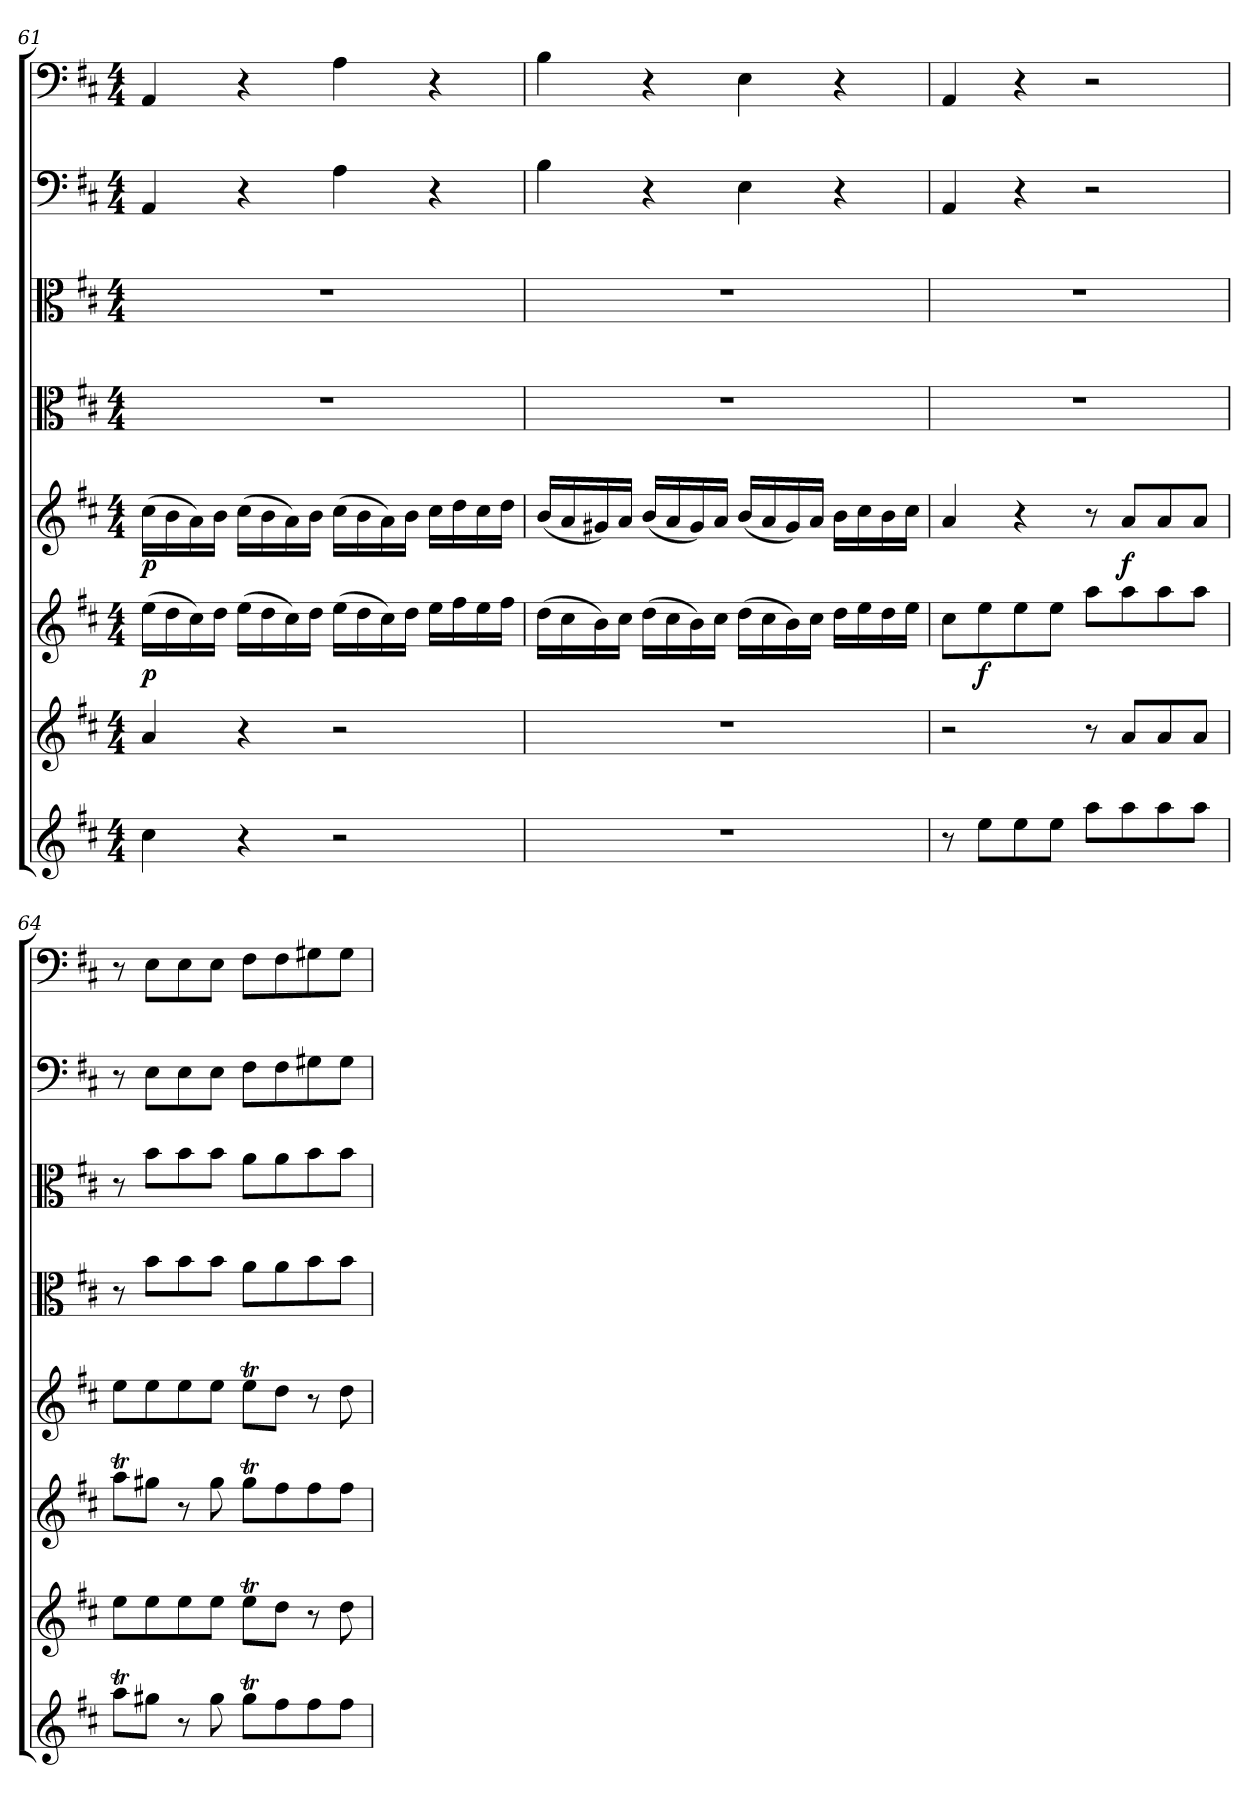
**kern	**kern	**kern	**dynam	**kern	**dynam	**kern	**kern	**kern	**kern
*part8	*part7	*part6	*part6	*part5	*part5	*part4	*part3	*part2	*part1
*staff8	*staff7	*staff6	*staff6	*staff5	*staff5	*staff4	*staff3	*staff2	*staff1
*clefG2	*clefG2	*clefG2	*	*clefG2	*	*clefC3	*clefC3	*clefF4	*clefF4
*k[f#c#]	*k[f#c#]	*k[f#c#]	*	*k[f#c#]	*	*k[f#c#]	*k[f#c#]	*k[f#c#]	*k[f#c#]
*D:	*D:	*D:	*	*D:	*	*D:	*D:	*D:	*D:
*M4/4	*M4/4	*M4/4	*	*M4/4	*	*M4/4	*M4/4	*M4/4	*M4/4
=61	=61	=61	=61	=61	=61	=61	=61	=61	=61
4cc#\	4a/	(16ee\LL	p	(16cc#\LL	p	1r	1r	4AA/	4AA/
.	.	16dd\	.	16b\	.	.	.	.	.
.	.	16cc#\)	.	16a\)	.	.	.	.	.
.	.	16dd\JJ	.	16b\JJ	.	.	.	.	.
4r	4r	(16ee\LL	.	(16cc#\LL	.	.	.	4r	4r
.	.	16dd\	.	16b\	.	.	.	.	.
.	.	16cc#\)	.	16a\)	.	.	.	.	.
.	.	16dd\JJ	.	16b\JJ	.	.	.	.	.
2r	2r	(16ee\LL	.	(16cc#\LL	.	.	.	4A\	4A\
.	.	16dd\	.	16b\	.	.	.	.	.
.	.	16cc#\)	.	16a\)	.	.	.	.	.
.	.	16dd\JJ	.	16b\JJ	.	.	.	.	.
.	.	16ee\LL	.	16cc#\LL	.	.	.	4r	4r
.	.	16ff#\	.	16dd\	.	.	.	.	.
.	.	16ee\	.	16cc#\	.	.	.	.	.
.	.	16ff#\JJ	.	16dd\JJ	.	.	.	.	.
=62	=62	=62	=62	=62	=62	=62	=62	=62	=62
1r	1r	(16dd\LL	.	(16b/LL	.	1r	1r	4B\	4B\
.	.	16cc#\	.	16a/	.	.	.	.	.
.	.	16b\)	.	16g#X/)	.	.	.	.	.
.	.	16cc#\JJ	.	16a/JJ	.	.	.	.	.
.	.	(16dd\LL	.	(16b/LL	.	.	.	4r	4r
.	.	16cc#\	.	16a/	.	.	.	.	.
.	.	16b\)	.	16g#/)	.	.	.	.	.
.	.	16cc#\JJ	.	16a/JJ	.	.	.	.	.
.	.	(16dd\LL	.	(16b/LL	.	.	.	4E\	4E\
.	.	16cc#\	.	16a/	.	.	.	.	.
.	.	16b\)	.	16g#/)	.	.	.	.	.
.	.	16cc#\JJ	.	16a/JJ	.	.	.	.	.
.	.	16dd\LL	.	16b\LL	.	.	.	4r	4r
.	.	16ee\	.	16cc#\	.	.	.	.	.
.	.	16dd\	.	16b\	.	.	.	.	.
.	.	16ee\JJ	.	16cc#\JJ	.	.	.	.	.
=63	=63	=63	=63	=63	=63	=63	=63	=63	=63
8r	2r	8cc#\L	.	4a/	.	1r	1r	4AA/	4AA/
8ee\L	.	8ee\	f	.	.	.	.	.	.
8ee\	.	8ee\	.	4r	.	.	.	4r	4r
8ee\J	.	8ee\J	.	.	.	.	.	.	.
8aa\L	8r	8aa\L	.	8r	.	.	.	2r	2r
8aa\	8a/L	8aa\	.	8a/L	f	.	.	.	.
8aa\	8a/	8aa\	.	8a/	.	.	.	.	.
8aa\J	8a/J	8aa\J	.	8a/J	.	.	.	.	.
=64	=64	=64	=64	=64	=64	=64	=64	=64	=64
8aaT\L	8ee\L	8aaT\L	.	8ee\L	.	8r	8r	8r	8r
8gg#X\J	8ee\	8gg#X\J	.	8ee\	.	8b\L	8b\L	8E\L	8E\L
8r	8ee\	8r	.	8ee\	.	8b\	8b\	8E\	8E\
8gg#\	8ee\J	8gg#\	.	8ee\J	.	8b\J	8b\J	8E\J	8E\J
8gg#t\L	8eeT\L	8gg#t\L	.	8eeT\L	.	8a\L	8a\L	8F#\L	8F#\L
8ff#\	8dd\J	8ff#\	.	8dd\J	.	8a\	8a\	8F#\	8F#\
8ff#\	8r	8ff#\	.	8r	.	8b\	8b\	8G#X\	8G#X\
8ff#\J	8dd\	8ff#\J	.	8dd\	.	8b\J	8b\J	8G#\J	8G#\J
=	=	=	=	=	=	=	=	=	=
*-	*-	*-	*-	*-	*-	*-	*-	*-	*-
